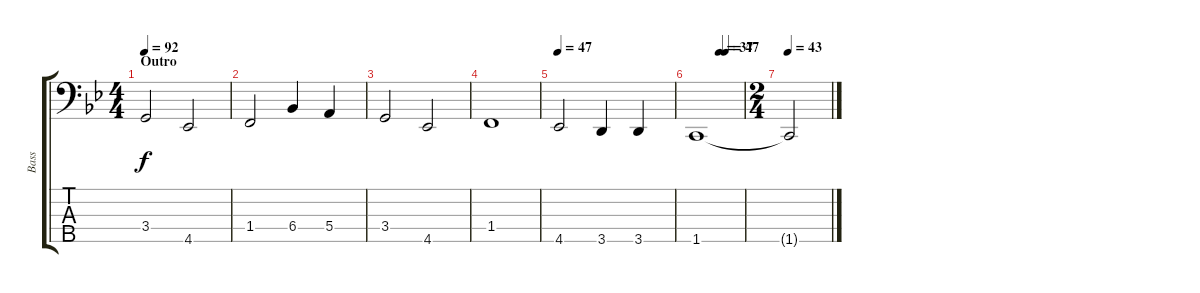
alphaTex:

\track ("Bass" "Bass") {instrument electricbassfinger}
\staff {score tabs}
\tuning (G2 D2 A1 E1 B0) {hide}
\ts (4 4)
\section ("" "Outro")
\tempo 92
\clef f4
\ks bb
3.4.2{dy f} 4.5.2 |
1.4.2 6.4.4 5.4.4 |
3.4.2 4.5.2 |
1.4.1 |
\tempo 47
4.5.2 3.5.4 3.5.4 |
\tempo (37 0.5)
\tempo (47 0.625)
1.5.1 |
\ts (2 4)
\tempo 43
1.5{t}.2
